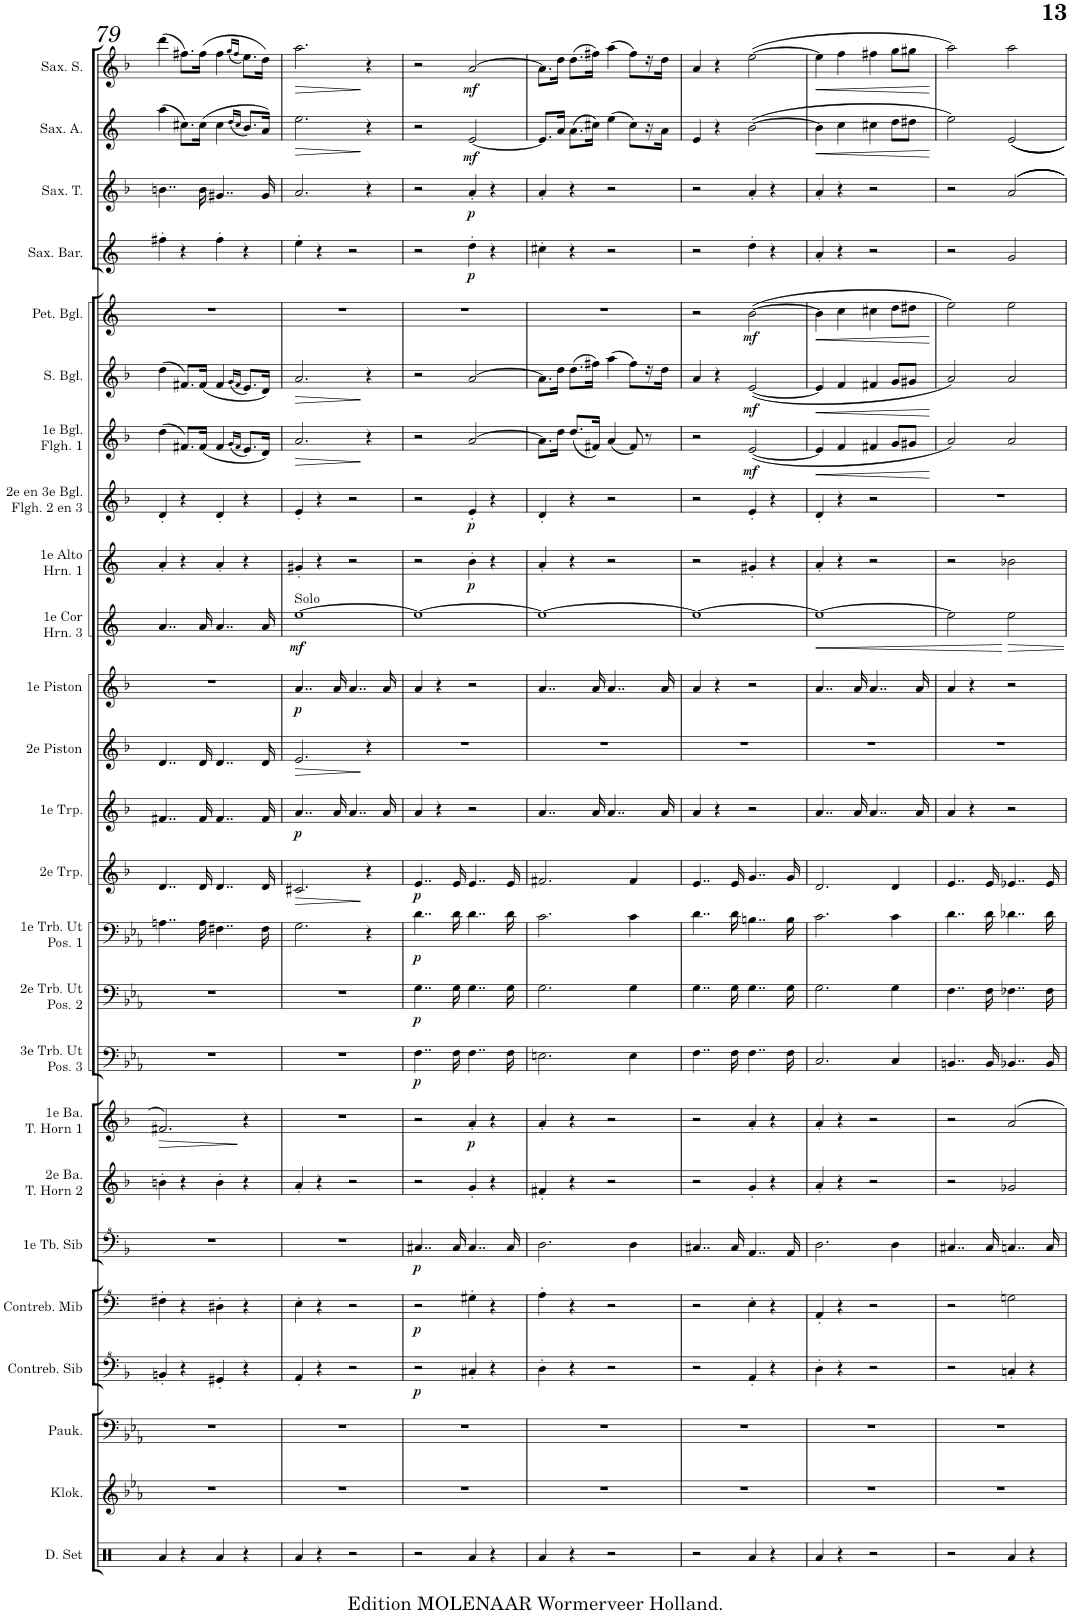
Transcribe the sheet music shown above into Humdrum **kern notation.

**kern	**kern	**kern	**kern	**dynam	**kern	**dynam	**kern	**dynam	**kern	**kern	**dynam	**kern	**dynam	**kern	**dynam	**kern	**dynam	**kern	**dynam	**kern	**dynam	**kern	**dynam	**kern	**dynam	**kern	**dynam	**kern	**dynam	**kern	**dynam	**kern	**dynam	**kern	**dynam	**kern	**dynam	**kern	**dynam	**kern	**dynam	**kern	**dynam	**kern	**dynam
*part25	*part24	*part23	*part22	*part22	*part21	*part21	*part20	*part20	*part19	*part18	*part18	*part17	*part17	*part16	*part16	*part15	*part15	*part14	*part14	*part13	*part13	*part12	*part12	*part11	*part11	*part10	*part10	*part9	*part9	*part8	*part8	*part7	*part7	*part6	*part6	*part5	*part5	*part4	*part4	*part3	*part3	*part2	*part2	*part1	*part1
*staff25	*staff24	*staff23	*staff22	*staff22	*staff21	*staff21	*staff20	*staff20	*staff19	*staff18	*staff18	*staff17	*staff17	*staff16	*staff16	*staff15	*staff15	*staff14	*staff14	*staff13	*staff13	*staff12	*staff12	*staff11	*staff11	*staff10	*staff10	*staff9	*staff9	*staff8	*staff8	*staff7	*staff7	*staff6	*staff6	*staff5	*staff5	*staff4	*staff4	*staff3	*staff3	*staff2	*staff2	*staff1	*staff1
*I"Grote Trom	*I"Tambour	*I"Pauken	*I"Contrebasse Sib	*	*I"Contrebasse Mib	*	*I"1e Tuba Sib	*	*I"2e Baryton Tenorhorn 2	*I"1e Baryton Tenorhorn 1	*	*I"3e Trombone Ut Posaune 3	*	*I"2e Trombone Ut Posaune 2	*	*I"1e Trombone Ut Posaune 1	*	*I"2e Trompet	*	*I"1e Trompet	*	*I"2e Piston	*	*I"1e Piston	*	*I"1e Cor Horn 3	*	*I"1e Alto Horn 1	*	*I"2e en 3e Bugle Flugelhorn 2 en 3	*	*I"1e Bugle Flugelhorn 1	*	*I"Solo Bugle Fanfare	*	*I"Petite Bugle	*	*I"Saxophoon Baryton	*	*I"Saxophoon Tenor	*	*I"Saxophoon Alt	*	*I"Saxophoon Sopraan	*
*	*	*I'Pauk.	*I'Contreb. Sib	*	*I'Contreb. Mib	*	*I'1e Tb. Sib	*	*I'2e Ba. T. Horn 2	*I'1e Ba. T. Horn 1	*	*I'3e Trb. Ut Pos. 3	*	*I'2e Trb. Ut Pos. 2	*	*I'1e Trb. Ut Pos. 1	*	*I'2e Trp.	*	*I'1e Trp.	*	*I'2e Piston	*	*I'1e Piston	*	*I'1e Cor Hrn. 3	*	*I'1e Alto Hrn. 1	*	*I'2e en 3e Bgl. Flgh. 2 en 3	*	*I'1e Bgl. Flgh. 1	*	*I'S. Bgl.	*	*I'Pet. Bgl.	*	*I'Sax. Bar.	*	*I'Sax. T.	*	*I'Sax. A.	*	*I'Sax. S.	*
!!LO:PB:g=z
*clefX	*clefG2	*clefF4	*clefF^4	*	*clefF^4	*	*clefF^4	*	*clefG2	*clefG2	*	*clefF4	*	*clefF4	*	*clefF4	*	*clefG2	*	*clefG2	*	*clefG2	*	*clefG2	*	*clefG2	*	*clefG2	*	*clefG2	*	*clefG2	*	*clefG2	*	*clefG2	*	*clefG2	*	*clefG2	*	*clefG2	*	*clefG2	*
*	*Trd-14c-24	*	*Trd15c26	*	*Trd12c21	*	*Trd8c14	*	*Trd8c14	*Trd8c14	*	*	*	*	*	*	*	*Trd1c2	*	*Trd1c2	*	*Trd1c2	*	*Trd1c2	*	*Trd5c9	*	*Trd5c9	*	*Trd1c2	*	*Trd1c2	*	*Trd1c2	*	*Trd-2c-3	*	*Trd12c21	*	*Trd8c14	*	*Trd5c9	*	*Trd1c2	*
*k[]	*k[b-e-a-]	*k[b-e-a-]	*k[b-]	*	*k[]	*	*k[b-]	*	*k[b-]	*k[b-]	*	*k[b-e-a-]	*	*k[b-e-a-]	*	*k[b-e-a-]	*	*k[b-]	*	*k[b-]	*	*k[b-]	*	*k[b-]	*	*k[]	*	*k[]	*	*k[b-]	*	*k[b-]	*	*k[b-]	*	*k[]	*	*k[]	*	*k[b-]	*	*k[]	*	*k[b-]	*
*M2/2	*M2/2	*M2/2	*M2/2	*	*M2/2	*	*M2/2	*	*M2/2	*M2/2	*	*M2/2	*	*M2/2	*	*M2/2	*	*M2/2	*	*M2/2	*	*M2/2	*	*M2/2	*	*M2/2	*	*M2/2	*	*M2/2	*	*M2/2	*	*M2/2	*	*M2/2	*	*M2/2	*	*M2/2	*	*M2/2	*	*M2/2	*
*met(c|)	*met(c|)	*met(c|)	*met(c|)	*	*met(c|)	*	*met(c|)	*	*met(c|)	*met(c|)	*	*met(c|)	*	*met(c|)	*	*met(c|)	*	*met(c|)	*	*met(c|)	*	*met(c|)	*	*met(c|)	*	*met(c|)	*	*met(c|)	*	*met(c|)	*	*met(c|)	*	*met(c|)	*	*met(c|)	*	*met(c|)	*	*met(c|)	*	*met(c|)	*	*met(c|)	*
=79	=79	=79	=79	=79	=79	=79	=79	=79	=79	=79	=79	=79	=79	=79	=79	=79	=79	=79	=79	=79	=79	=79	=79	=79	=79	=79	=79	=79	=79	=79	=79	=79	=79	=79	=79	=79	=79	=79	=79	=79	=79	=79	=79	=79	=79
!	!	!	!	!	!	!	!	!	!	!	!LO:HP:b	!	!	!	!	!	!	!	!	!	!	!	!	!	!	!	!	!	!	!	!	!	!	!	!	!	!	!	!	!	!	!	!	!	!
4Ra/	1r	1r	4Bn'/	.	4f#X'\	.	1r	.	4bn'\	2.f#X/	>	1r	.	1r	.	4..An\	.	4..d/	.	4..f#X/	.	4..d/	.	1r	.	4..a/	.	4a'/	.	4d'/	.	(>4dd\	.	(>4dd\	.	1r	.	4ff#X'\	.	4..bn\	.	(>4aa\	.	(>4ddd\	.
4r	.	.	4r	.	4r	.	.	.	4r	.	.	.	.	.	.	.	.	.	.	.	.	.	.	.	.	.	.	4r	.	4r	.	8.f#X/L)	.	8.f#X/L)	.	.	.	4r	.	.	.	8.cc#X\L)	.	8.ff#X\L)	.
.	.	.	.	.	.	.	.	.	.	.	.	.	.	.	.	16A\	.	16d/	.	16f#/	.	16d/	.	.	.	16a/	.	.	.	.	.	(<16f#/Jk	.	(<16f#/Jk	.	.	.	.	.	16b\	.	(>16cc#\Jk	.	(>16ff#\Jk	.
4Ra/	.	.	4G#X'/	.	4d#X'\	.	.	.	4b'\	.	.	.	.	.	.	4..F#X\	.	4..d/	.	4..f#/	.	4..d/	.	.	.	4..a/	.	4a'/	.	4d'/	.	4f#/	.	4f#/	.	.	.	4ff#'\	.	4..g#X/	.	4cc#\	.	4ff#\	.
.	.	.	.	.	.	.	.	.	.	.	.	.	.	.	.	.	.	.	.	.	.	.	.	.	.	.	.	.	.	.	.	(<16qg/LL	.	(<16qg/LL	.	.	.	.	.	.	.	(<16qdd/LL	.	(<16qgg/LL	.
.	.	.	.	.	.	.	.	.	.	.	.	.	.	.	.	.	.	.	.	.	.	.	.	.	.	.	.	.	.	.	.	16qf#/JJ	.	16qf#/JJ	.	.	.	.	.	.	.	16qcc#/JJ	.	16qff#/JJ	.
4r	.	.	4r	.	4r	.	.	.	4r	4r	]	.	.	.	.	.	.	.	.	.	.	.	.	.	.	.	.	4r	.	4r	.	8.e/L)	.	8.e/L)	.	.	.	4r	.	.	.	8.b/L)	.	8.ee\L)	.
.	.	.	.	.	.	.	.	.	.	.	.	.	.	.	.	16F#\	.	16d/	.	16f#/	.	16d/	.	.	.	16a/	.	.	.	.	.	16d/Jk)	.	16d/Jk)	.	.	.	.	.	16g#/	.	16a/Jk)	.	16dd\Jk)	.
=80	=80	=80	=80	=80	=80	=80	=80	=80	=80	=80	=80	=80	=80	=80	=80	=80	=80	=80	=80	=80	=80	=80	=80	=80	=80	=80	=80	=80	=80	=80	=80	=80	=80	=80	=80	=80	=80	=80	=80	=80	=80	=80	=80	=80	=80
!	!	!	!	!	!	!	!	!	!	!	!	!	!	!	!	!	!	!	!	!	!	!	!	!	!	!LO:TX:a:t=Solo	!	!	!	!	!	!	!	!	!	!	!	!	!	!	!	!	!	!	!
!	!	!	!	!	!	!	!	!	!	!	!	!	!	!	!	!	!	!	!LO:HP:b	!	!LO:DY:b	!	!LO:HP:b	!	!LO:DY:b	!	!LO:DY:b	!	!	!	!	!	!LO:HP:b	!	!LO:HP:b	!	!	!	!	!	!	!	!LO:HP:b	!	!LO:HP:b
4Ra/	1r	1r	4A'/	.	4e'\	.	1r	.	4a'/	1r	.	1r	.	1r	.	2.G\	.	2.c#X/	>	4..a/	p	2.e/	>	4..a/	p	[1ee	mf	4g#X'/	.	4e'/	.	2.a/	>	2.a/	>	1r	.	4ee'\	.	2.a/	.	2.ee\	>	2.aa\	>
4r	.	.	4r	.	4r	.	.	.	4r	.	.	.	.	.	.	.	.	.	.	.	.	.	.	.	.	.	.	4r	.	4r	.	.	.	.	.	.	.	4r	.	.	.	.	.	.	.
.	.	.	.	.	.	.	.	.	.	.	.	.	.	.	.	.	.	.	.	16a/	.	.	.	16a/	.	.	.	.	.	.	.	.	.	.	.	.	.	.	.	.	.	.	.	.	.
2r	.	.	2r	.	2r	.	.	.	2r	.	.	.	.	.	.	.	.	.	.	4..a/	.	.	.	4..a/	.	.	.	2r	.	2r	.	.	.	.	.	.	.	2r	.	.	.	.	.	.	.
.	.	.	.	.	.	.	.	.	.	.	.	.	.	.	.	4r	.	4r	]	.	.	4r	]	.	.	.	.	.	.	.	.	4r	]	4r	]	.	.	.	.	4r	.	4r	]	4r	]
.	.	.	.	.	.	.	.	.	.	.	.	.	.	.	.	.	.	.	.	16a/	.	.	.	16a/	.	.	.	.	.	.	.	.	.	.	.	.	.	.	.	.	.	.	.	.	.
=81	=81	=81	=81	=81	=81	=81	=81	=81	=81	=81	=81	=81	=81	=81	=81	=81	=81	=81	=81	=81	=81	=81	=81	=81	=81	=81	=81	=81	=81	=81	=81	=81	=81	=81	=81	=81	=81	=81	=81	=81	=81	=81	=81	=81	=81
!	!	!	!	!LO:DY:b	!	!LO:DY:b	!	!LO:DY:b	!	!	!	!	!LO:DY:b	!	!LO:DY:b	!	!LO:DY:b	!	!LO:DY:b	!	!	!	!	!	!	!	!	!	!	!	!	!	!	!	!	!	!	!	!	!	!	!	!	!	!
2r	1r	1r	2r	p	2r	p	4..c#X/	p	2r	2r	.	4..F\	p	4..G\	p	4..d\	p	4..e/	p	4a/	.	1r	.	4a/	.	1ee_	.	2r	.	2r	.	2r	.	2r	.	1r	.	2r	.	2r	.	2r	.	2r	.
.	.	.	.	.	.	.	.	.	.	.	.	.	.	.	.	.	.	.	.	4r	.	.	.	4r	.	.	.	.	.	.	.	.	.	.	.	.	.	.	.	.	.	.	.	.	.
.	.	.	.	.	.	.	16c#/	.	.	.	.	16F\	.	16G\	.	16d\	.	16e/	.	.	.	.	.	.	.	.	.	.	.	.	.	.	.	.	.	.	.	.	.	.	.	.	.	.	.
!	!	!	!	!	!	!	!	!	!	!	!LO:DY:b	!	!	!	!	!	!	!	!	!	!	!	!	!	!	!	!	!	!LO:DY:b	!	!LO:DY:b	!	!	!	!	!	!	!	!LO:DY:b	!	!LO:DY:b	!	!LO:DY:b	!	!LO:DY:b
4Ra/	.	.	4c#X'/	.	4g#X'\	.	4..c#/	.	4g'/	4a'/	p	4..F\	.	4..G\	.	4..d\	.	4..e/	.	2r	.	.	.	2r	.	.	.	4b'\	p	4e'/	p	[2a/	.	[2a/	.	.	.	4dd'\	p	4a'/	p	[2e/	mf	[2a/	mf
4r	.	.	4r	.	4r	.	.	.	4r	4r	.	.	.	.	.	.	.	.	.	.	.	.	.	.	.	.	.	4r	.	4r	.	.	.	.	.	.	.	4r	.	4r	.	.	.	.	.
.	.	.	.	.	.	.	16c#/	.	.	.	.	16F\	.	16G\	.	16d\	.	16e/	.	.	.	.	.	.	.	.	.	.	.	.	.	.	.	.	.	.	.	.	.	.	.	.	.	.	.
=82	=82	=82	=82	=82	=82	=82	=82	=82	=82	=82	=82	=82	=82	=82	=82	=82	=82	=82	=82	=82	=82	=82	=82	=82	=82	=82	=82	=82	=82	=82	=82	=82	=82	=82	=82	=82	=82	=82	=82	=82	=82	=82	=82	=82	=82
4Ra/	1r	1r	4d'\	.	4a'\	.	2.d\	.	4f#X'/	4a'/	.	2.En\	.	2.G\	.	2.c\	.	2.f#X/	.	4..a/	.	1r	.	4..a/	.	1ee_	.	4a'/	.	4d'/	.	8.a\L]	.	8.a\L]	.	1r	.	4cc#X'\	.	4a'/	.	8.e/L]	.	8.a\L]	.
.	.	.	.	.	.	.	.	.	.	.	.	.	.	.	.	.	.	.	.	.	.	.	.	.	.	.	.	.	.	.	.	16dd\Jk	.	16dd\Jk	.	.	.	.	.	.	.	16a/Jk	.	16dd\Jk	.
4r	.	.	4r	.	4r	.	.	.	4r	4r	.	.	.	.	.	.	.	.	.	.	.	.	.	.	.	.	.	4r	.	4r	.	(<8.dd/L	.	(>8.dd\L	.	.	.	4r	.	4r	.	(>8.a\L	.	(>8.dd\L	.
.	.	.	.	.	.	.	.	.	.	.	.	.	.	.	.	.	.	.	.	16a/	.	.	.	16a/	.	.	.	.	.	.	.	16f#X/Jk)	.	16ff#X\Jk)	.	.	.	.	.	.	.	16cc#X\Jk)	.	16ff#X\Jk)	.
2r	.	.	2r	.	2r	.	.	.	2r	2r	.	.	.	.	.	.	.	.	.	4..a/	.	.	.	4..a/	.	.	.	2r	.	2r	.	(<4a/	.	(>4aa\	.	.	.	2r	.	2r	.	(>4ee\	.	(>4aa\	.
.	.	.	.	.	.	.	4d\	.	.	.	.	4E\	.	4G\	.	4c\	.	4f#/	.	.	.	.	.	.	.	.	.	.	.	.	.	8f#/)	.	8ff#\L)	.	.	.	.	.	.	.	8cc#\L)	.	8ff#\L)	.
.	.	.	.	.	.	.	.	.	.	.	.	.	.	.	.	.	.	.	.	.	.	.	.	.	.	.	.	.	.	.	.	8r	.	16r	.	.	.	.	.	.	.	16r	.	16r	.
.	.	.	.	.	.	.	.	.	.	.	.	.	.	.	.	.	.	.	.	16a/	.	.	.	16a/	.	.	.	.	.	.	.	.	.	16dd\JJ	.	.	.	.	.	.	.	16a\JJ	.	16dd\JJ	.
=83	=83	=83	=83	=83	=83	=83	=83	=83	=83	=83	=83	=83	=83	=83	=83	=83	=83	=83	=83	=83	=83	=83	=83	=83	=83	=83	=83	=83	=83	=83	=83	=83	=83	=83	=83	=83	=83	=83	=83	=83	=83	=83	=83	=83	=83
2r	1r	1r	2r	.	2r	.	4..c#X/	.	2r	2r	.	4..F\	.	4..G\	.	4..d\	.	4..e/	.	4a/	.	1r	.	4a/	.	1ee_	.	2r	.	2r	.	2r	.	4a/	.	2r	.	2r	.	2r	.	4e/	.	4a/	.
.	.	.	.	.	.	.	.	.	.	.	.	.	.	.	.	.	.	.	.	4r	.	.	.	4r	.	.	.	.	.	.	.	.	.	4r	.	.	.	.	.	.	.	4r	.	4r	.
.	.	.	.	.	.	.	16c#/	.	.	.	.	16F\	.	16G\	.	16d\	.	16e/	.	.	.	.	.	.	.	.	.	.	.	.	.	.	.	.	.	.	.	.	.	.	.	.	.	.	.
!	!	!	!	!	!	!	!	!	!	!	!	!	!	!	!	!	!	!	!	!	!	!	!	!	!	!	!	!	!	!	!	!	!LO:DY:b	!	!LO:DY:b	!	!LO:DY:b	!	!	!	!	!	!	!	!
4Ra/	.	.	4A'/	.	4e'\	.	4..A/	.	4g'/	4a'/	.	4..F\	.	4..G\	.	4..Bn\	.	4..g/	.	2r	.	.	.	2r	.	.	.	4g#X'/	.	4e'/	.	(<[2e/	mf	(<[2e/	mf	(>[2b\	mf	4dd'\	.	4a'/	.	(>[2b\	.	(>[2ee\	.
4r	.	.	4r	.	4r	.	.	.	4r	4r	.	.	.	.	.	.	.	.	.	.	.	.	.	.	.	.	.	4r	.	4r	.	.	.	.	.	.	.	4r	.	4r	.	.	.	.	.
.	.	.	.	.	.	.	16A/	.	.	.	.	16F\	.	16G\	.	16B\	.	16g/	.	.	.	.	.	.	.	.	.	.	.	.	.	.	.	.	.	.	.	.	.	.	.	.	.	.	.
=84	=84	=84	=84	=84	=84	=84	=84	=84	=84	=84	=84	=84	=84	=84	=84	=84	=84	=84	=84	=84	=84	=84	=84	=84	=84	=84	=84	=84	=84	=84	=84	=84	=84	=84	=84	=84	=84	=84	=84	=84	=84	=84	=84	=84	=84
!	!	!	!	!	!	!	!	!	!	!	!	!	!	!	!	!	!	!	!	!	!	!	!	!	!	!	!LO:HP:b	!	!	!	!	!	!LO:HP:b	!	!LO:HP:b	!	!LO:HP:b	!	!	!	!	!	!LO:HP:b	!	!LO:HP:b
4Ra/	1r	1r	4d'\	.	4A'/	.	2.d\	.	4a'/	4a'/	.	2.C/	.	2.G\	.	2.c\	.	2.d/	.	4..a/	.	1r	.	4..a/	.	1ee_	<	4a'/	.	4d'/	.	4e/]	<	4e/]	<	4b\]	<	4a'/	.	4a'/	.	4b\]	<	4ee\]	<
4r	.	.	4r	.	4r	.	.	.	4r	4r	.	.	.	.	.	.	.	.	.	.	.	.	.	.	.	.	.	4r	.	4r	.	4f/	.	4f/	.	4cc\	.	4r	.	4r	.	4cc\	.	4ff\	.
.	.	.	.	.	.	.	.	.	.	.	.	.	.	.	.	.	.	.	.	16a/	.	.	.	16a/	.	.	.	.	.	.	.	.	.	.	.	.	.	.	.	.	.	.	.	.	.
2r	.	.	2r	.	2r	.	.	.	2r	2r	.	.	.	.	.	.	.	.	.	4..a/	.	.	.	4..a/	.	.	.	2r	.	2r	.	4f#X/	.	4f#X/	.	4cc#X\	.	2r	.	2r	.	4cc#X\	.	4ff#X\	.
.	.	.	.	.	.	.	4d\	.	.	.	.	4C/	.	4G\	.	4c\	.	4d/	.	.	.	.	.	.	.	.	.	.	.	.	.	8g/L	.	8g/L	.	8dd\L	.	.	.	.	.	8dd\L	.	8gg\L	.
.	.	.	.	.	.	.	.	.	.	.	.	.	.	.	.	.	.	.	.	.	.	.	.	.	.	.	.	.	.	.	.	8g#X/J	.	8g#X/J	.	8dd#X\J	.	.	.	.	.	8dd#X\J	.	8gg#X\J	.
.	.	.	.	.	.	.	.	.	.	.	.	.	.	.	.	.	.	.	.	16a/	.	.	.	16a/	.	.	.	.	.	.	.	.	.	.	.	.	.	.	.	.	.	.	.	.	.
.	.	.	.	.	.	.	.	.	.	.	.	.	.	.	.	.	.	.	.	.	.	.	.	.	.	.	.	.	.	.	.	.	[	.	[	.	[	.	.	.	.	.	[	.	[
=85	=85	=85	=85	=85	=85	=85	=85	=85	=85	=85	=85	=85	=85	=85	=85	=85	=85	=85	=85	=85	=85	=85	=85	=85	=85	=85	=85	=85	=85	=85	=85	=85	=85	=85	=85	=85	=85	=85	=85	=85	=85	=85	=85	=85	=85
2r	1r	1r	2r	.	2r	.	4..c#X/	.	2r	2r	.	4..BBn/	.	4..F\	.	4..d\	.	4..e/	.	4a/	.	1r	.	4a/	.	2ee\]	.	2r	.	1r	.	2a/)	.	2a/)	.	2ee\)	.	2r	.	2r	.	2ee\)	.	2aa\)	.
.	.	.	.	.	.	.	.	.	.	.	.	.	.	.	.	.	.	.	.	4r	.	.	.	4r	.	.	.	.	.	.	.	.	.	.	.	.	.	.	.	.	.	.	.	.	.
.	.	.	.	.	.	.	16c#/	.	.	.	.	16BB/	.	16F\	.	16d\	.	16e/	.	.	.	.	.	.	.	.	.	.	.	.	.	.	.	.	.	.	.	.	.	.	.	.	.	.	.
4Ra/	.	.	4cn'/	.	2gn\	.	4..cn/	.	2g-X/	2a/	.	4..BB-X/	.	4..F-X\	.	4..d-X\	.	4..e-X/	.	2r	.	.	.	2r	.	2ee\	[	2b-X\	.	.	.	2a/	.	2a/	.	2ee\	.	2g/	.	2a/	.	2e/	.	2aa\	.
4r	.	.	4r	.	.	.	.	.	.	.	.	.	.	.	.	.	.	.	.	.	.	.	.	.	.	.	.	.	.	.	.	.	.	.	.	.	.	.	.	.	.	.	.	.	.
.	.	.	.	.	.	.	16c/	.	.	.	.	16BB-/	.	16F-\	.	16d-\	.	16e-/	.	.	.	.	.	.	.	.	.	.	.	.	.	.	.	.	.	.	.	.	.	.	.	.	.	.	.
=	=	=	=	=	=	=	=	=	=	=	=	=	=	=	=	=	=	=	=	=	=	=	=	=	=	=	=	=	=	=	=	=	=	=	=	=	=	=	=	=	=	=	=	=	=
*-	*-	*-	*-	*-	*-	*-	*-	*-	*-	*-	*-	*-	*-	*-	*-	*-	*-	*-	*-	*-	*-	*-	*-	*-	*-	*-	*-	*-	*-	*-	*-	*-	*-	*-	*-	*-	*-	*-	*-	*-	*-	*-	*-	*-	*-
